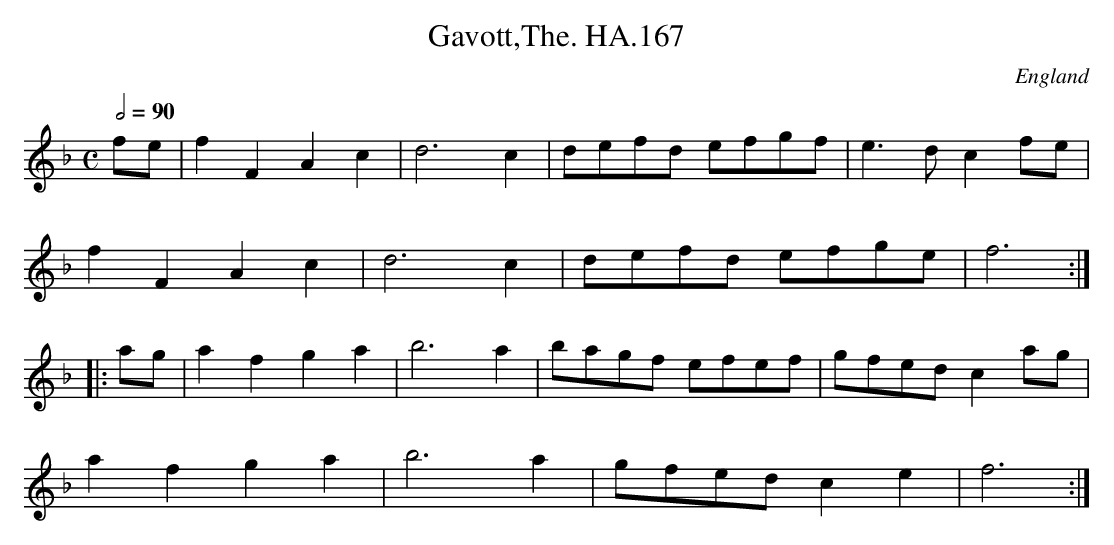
X:1
T:Gavott,The. HA.167
L:1/8
M:C
O:England
Q:1/2=90
K:F
fe|f2F2A2c2|d6c2|defd efgf|e3d c2fe|!
f2F2A2c2|d6c2|defd efge|f6:|!
|:ag|a2f2g2a2|b6a2|bagf efef|gfed c2 ag|!
a2f2g2a2|b6a2|gfed c2e2|f6:|
